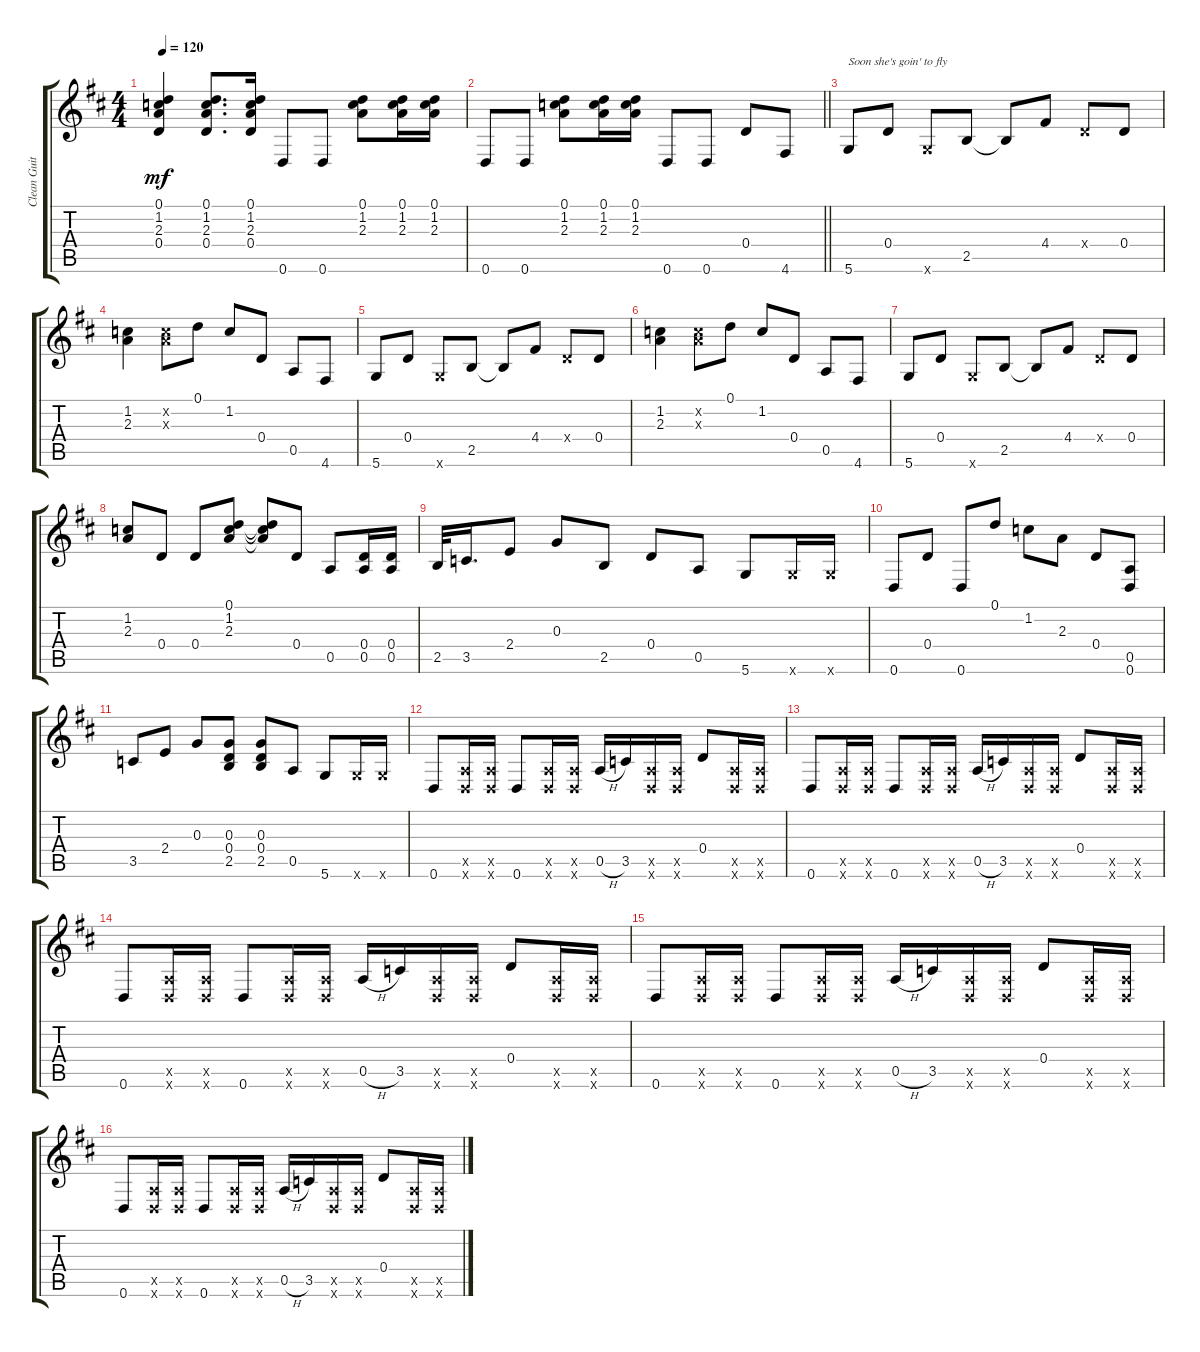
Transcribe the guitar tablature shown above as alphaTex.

\track ("Clean Guitar" "Clean Guit") {instrument electricguitarclean}
\staff {score tabs}
\tuning (D4 B3 G3 D3 A2 D2) {hide}
\ts (4 4)
\tempo 120
\clef g2
\ks d
(0.1 1.2 2.3 0.4).4{dy mf} (0.1 1.2 2.3 0.4).8{d} (0.1 1.2 2.3 0.4).16 0.6.8 0.6.8 (0.1 1.2 2.3).8 (0.1 1.2 2.3).16 (0.1 1.2 2.3).16 |
\barLineRight lightlight
0.6.8 0.6.8 (0.1 1.2 2.3).8 (0.1 1.2 2.3).16 (0.1 1.2 2.3).16 0.6.8 0.6.8 0.4.8 4.6.8 |
5.6.8{txt "Soon she's goin' to fly"} 0.4.8 5.6{x}.8 2.5.8 2.5{t}.8 4.4.8 0.4{x}.8 0.4.8 |
(1.2 2.3).4 (1.2{x} 2.3{x}).8 0.1.8 1.2.8 0.4.8 0.5.8 4.6.8 |
5.6.8 0.4.8 5.6{x}.8 2.5.8 2.5{t}.8 4.4.8 0.4{x}.8 0.4.8 |
(1.2 2.3).4 (1.2{x} 2.3{x}).8 0.1.8 1.2.8 0.4.8 0.5.8 4.6.8 |
5.6.8 0.4.8 5.6{x}.8 2.5.8 2.5{t}.8 4.4.8 0.4{x}.8 0.4.8 |
(1.2 2.3).8 0.4.8 0.4.8 (0.1 1.2 2.3).8 (0.1{t} 1.2{t} 2.3{t}).8 0.4.8 0.5.8 (0.4 0.5).16 (0.4 0.5).16 |
2.5.32 3.5.16{d} 2.4.8 0.3.8 2.5.8 0.4.8 0.5.8 5.6.8 5.6{x}.16 5.6{x}.16 |
0.6.8 0.4.8 0.6.8 0.1.8 1.2.8 2.3.8 0.4.8 (0.5 0.6).8 |
3.5.8 2.4.8 0.3.8 (0.3 0.4 2.5).8 (0.3 0.4 2.5).8 0.5.8 5.6.8 5.6{x}.16 5.6{x}.16 |
0.6.8 (0.5{x} 0.6{x}).16 (0.5{x} 0.6{x}).16 0.6.8 (0.5{x} 0.6{x}).16 (0.5{x} 0.6{x}).16 0.5{h}.16 3.5.16 (0.5{x} 0.6{x}).16 (0.5{x} 0.6{x}).16 0.4.8 (0.5{x} 0.6{x}).16 (0.5{x} 0.6{x}).16 |
0.6.8 (0.5{x} 0.6{x}).16 (0.5{x} 0.6{x}).16 0.6.8 (0.5{x} 0.6{x}).16 (0.5{x} 0.6{x}).16 0.5{h}.16 3.5.16 (0.5{x} 0.6{x}).16 (0.5{x} 0.6{x}).16 0.4.8 (0.5{x} 0.6{x}).16 (0.5{x} 0.6{x}).16 |
0.6.8 (0.5{x} 0.6{x}).16 (0.5{x} 0.6{x}).16 0.6.8 (0.5{x} 0.6{x}).16 (0.5{x} 0.6{x}).16 0.5{h}.16 3.5.16 (0.5{x} 0.6{x}).16 (0.5{x} 0.6{x}).16 0.4.8 (0.5{x} 0.6{x}).16 (0.5{x} 0.6{x}).16 |
0.6.8 (0.5{x} 0.6{x}).16 (0.5{x} 0.6{x}).16 0.6.8 (0.5{x} 0.6{x}).16 (0.5{x} 0.6{x}).16 0.5{h}.16 3.5.16 (0.5{x} 0.6{x}).16 (0.5{x} 0.6{x}).16 0.4.8 (0.5{x} 0.6{x}).16 (0.5{x} 0.6{x}).16 |
0.6.8 (0.5{x} 0.6{x}).16 (0.5{x} 0.6{x}).16 0.6.8 (0.5{x} 0.6{x}).16 (0.5{x} 0.6{x}).16 0.5{h}.16 3.5.16 (0.5{x} 0.6{x}).16 (0.5{x} 0.6{x}).16 0.4.8 (0.5{x} 0.6{x}).16 (0.5{x} 0.6{x}).16
